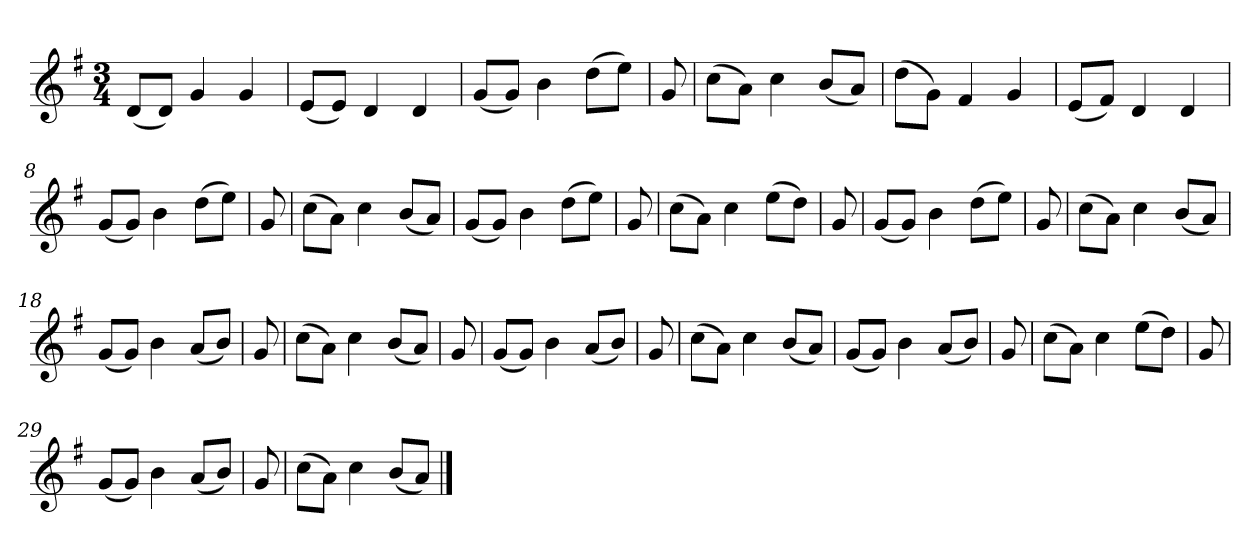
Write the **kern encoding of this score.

**kern
*part1
*staff1
*clefG2
*k[f#]
*G:
*M3/4
=
(8d/L
8d/J)
4g
4g
=2
(8e/L
8e/J)
4d
4d
=3
(8g/L
8g/J)
4b
(8dd\L
8ee\J)
=4y
8g
=5
(8cc\L
8a\J)
4cc
(8b/L
8a/J)
=6y
(8dd\L
8g\J)
4f#
4g
=7
(8e/L
8f#/J)
4d
4d
=8
(8g/L
8g/J)
4b
(8dd\L
8ee\J)
=9y
8g
=10
(8cc\L
8a\J)
4cc
(8b/L
8a/J)
=11y
(8g/L
8g/J)
4b
(8dd\L
8ee\J)
=12y
8g
=13
(8cc\L
8a\J)
4cc
(8ee\L
8dd\J)
=14y
8g
=15
(8g/L
8g/J)
4b
(8dd\L
8ee\J)
=16y
8g
=17
(8cc\L
8a\J)
4cc
(8b/L
8a/J)
=18y
(8g/L
8g/J)
4b
(8a/L
8b/J)
=19y
8g
=20
(8cc\L
8a\J)
4cc
(8b/L
8a/J)
=21y
8g
=22
(8g/L
8g/J)
4b
(8a/L
8b/J)
=23y
8g
=24
(8cc\L
8a\J)
4cc
(8b/L
8a/J)
=25y
(8g/L
8g/J)
4b
(8a/L
8b/J)
=26y
8g
=27
(8cc\L
8a\J)
4cc
(8ee\L
8dd\J)
=28y
8g
=29
(8g/L
8g/J)
4b
(8a/L
8b/J)
=30y
8g
=31
(8cc\L
8a\J)
4cc
(8b/L
8a/J)
==
*-
